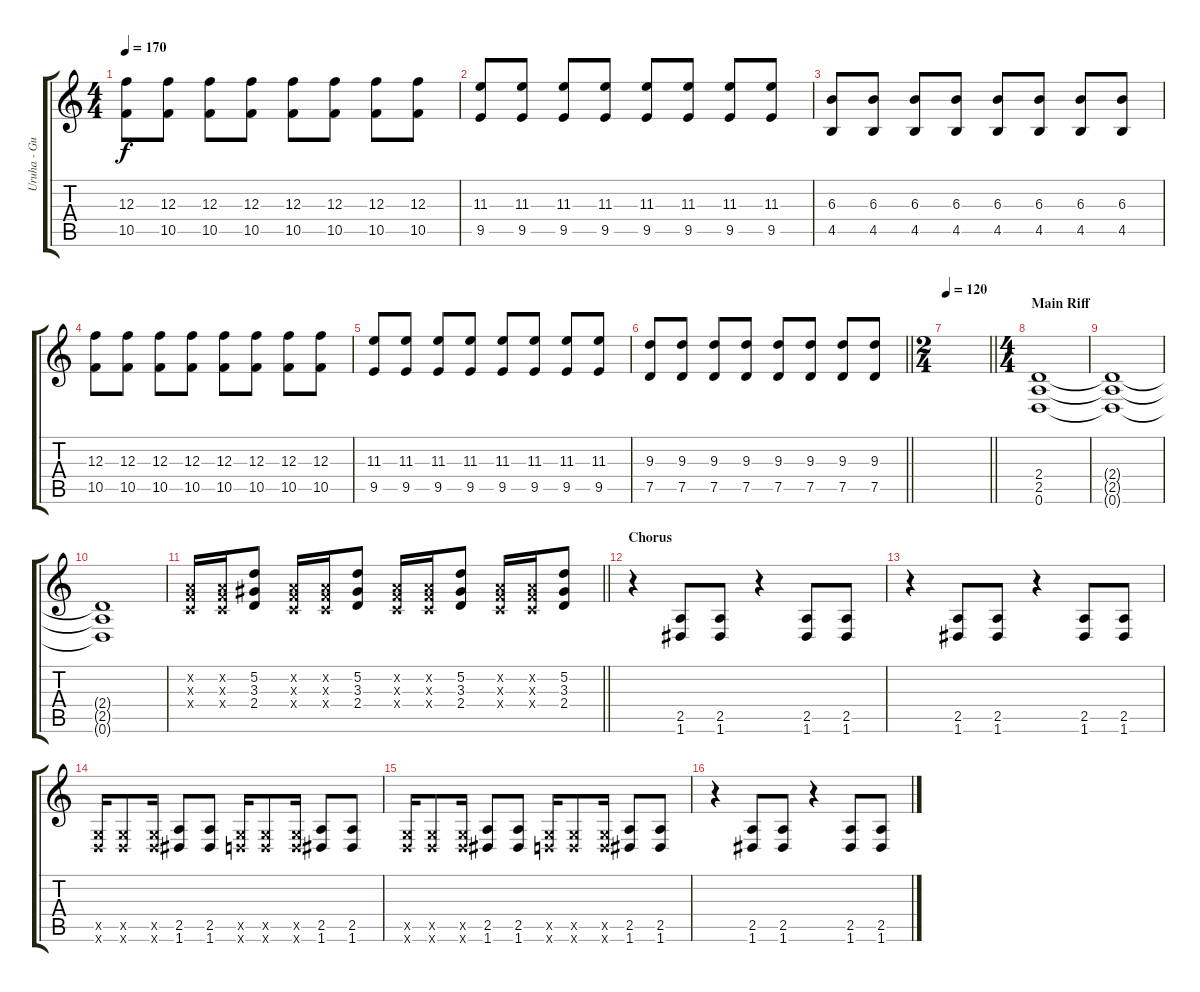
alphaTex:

\track ("Uruha - Guitar 1" "Uruha - Gu") {instrument distortionguitar}
\staff {score tabs}
\tuning (D4 A3 F3 C3 G2 D2) {hide}
\ts (4 4)
\tempo 170
\clef g2
\ks c
(12.3 10.5).8{dy f} (12.3 10.5).8 (12.3 10.5).8 (12.3 10.5).8 (12.3 10.5).8 (12.3 10.5).8 (12.3 10.5).8 (12.3 10.5).8 |
(11.3 9.5).8 (11.3 9.5).8 (11.3 9.5).8 (11.3 9.5).8 (11.3 9.5).8 (11.3 9.5).8 (11.3 9.5).8 (11.3 9.5).8 |
(6.3 4.5).8 (6.3 4.5).8 (6.3 4.5).8 (6.3 4.5).8 (6.3 4.5).8 (6.3 4.5).8 (6.3 4.5).8 (6.3 4.5).8 |
(12.3 10.5).8 (12.3 10.5).8 (12.3 10.5).8 (12.3 10.5).8 (12.3 10.5).8 (12.3 10.5).8 (12.3 10.5).8 (12.3 10.5).8 |
(11.3 9.5).8 (11.3 9.5).8 (11.3 9.5).8 (11.3 9.5).8 (11.3 9.5).8 (11.3 9.5).8 (11.3 9.5).8 (11.3 9.5).8 |
\barLineRight lightlight
(9.3 7.5).8 (9.3 7.5).8 (9.3 7.5).8 (9.3 7.5).8 (9.3 7.5).8 (9.3 7.5).8 (9.3 7.5).8 (9.3 7.5).8 |
\ts (2 4)
\tempo 120
\barLineRight lightlight
|
\ts (4 4)
\section ("" "Main Riff")
(2.4 2.5 0.6).1 |
(2.4{t} 2.5{t} 0.6{t}).1 |
(2.4{t} 2.5{t} 0.6{t}).1 |
\barLineRight lightlight
(0.2{x} 0.3{x} 0.4{x}).16 (0.2{x} 0.3{x} 0.4{x}).16 (5.2 3.3 2.4).8 (0.2{x} 0.3{x} 0.4{x}).16 (0.2{x} 0.3{x} 0.4{x}).16 (5.2 3.3 2.4).8 (0.2{x} 0.3{x} 0.4{x}).16 (0.2{x} 0.3{x} 0.4{x}).16 (5.2 3.3 2.4).8 (0.2{x} 0.3{x} 0.4{x}).16 (0.2{x} 0.3{x} 0.4{x}).16 (5.2 3.3 2.4).8 |
\section ("" "Chorus")
r.4 (2.5 1.6).8 (2.5 1.6).8 r.4 (2.5 1.6).8 (2.5 1.6).8 |
r.4 (2.5 1.6).8 (2.5 1.6).8 r.4 (2.5 1.6).8 (2.5 1.6).8 |
(0.5{x} 0.6{x}).16 (0.5{x} 0.6{x}).8 (0.5{x} 0.6{x}).16 (2.5 1.6).8 (2.5 1.6).8 (0.5{x} 0.6{x}).16 (0.5{x} 0.6{x}).8 (0.5{x} 0.6{x}).16 (2.5 1.6).8 (2.5 1.6).8 |
(0.5{x} 0.6{x}).16 (0.5{x} 0.6{x}).8 (0.5{x} 0.6{x}).16 (2.5 1.6).8 (2.5 1.6).8 (0.5{x} 0.6{x}).16 (0.5{x} 0.6{x}).8 (0.5{x} 0.6{x}).16 (2.5 1.6).8 (2.5 1.6).8 |
r.4 (2.5 1.6).8 (2.5 1.6).8 r.4 (2.5 1.6).8 (2.5 1.6).8
